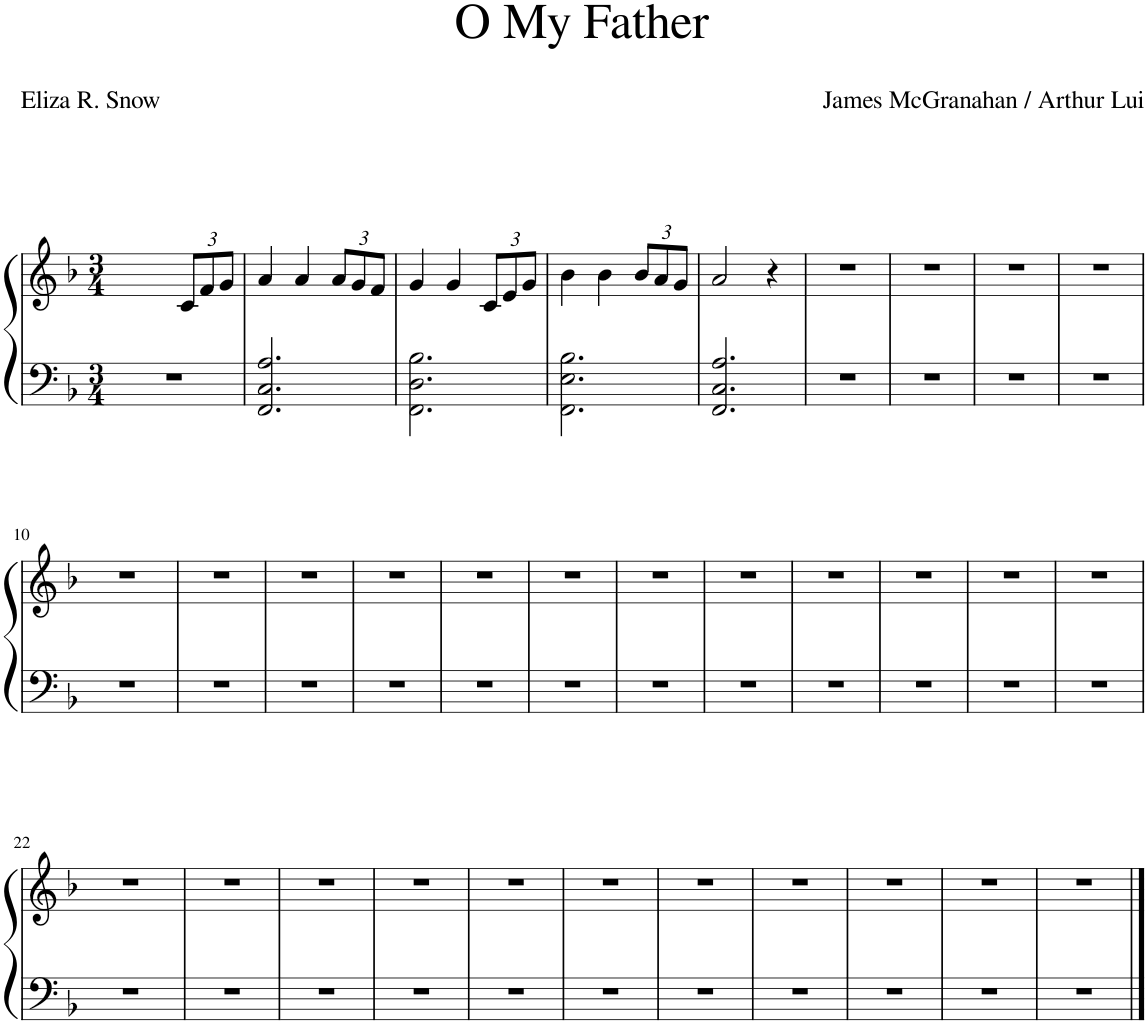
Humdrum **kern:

**kern	**kern
*part1	*part1
*staff2	*staff1
*I"Piano	*
*I'Pno.	*
*clefF4	*clefG2
*k[b-]	*k[b-]
*M3/4	*M3/4
=1	=1
2.r	2ryy
*	*Xbrackettup
.	12c/L
.	12f/
.	12g/J
=2	=2
2.FF/ 2.C/ 2.A/	4a/
.	4a/
.	12a/L
.	12g/
.	12f/J
=3	=3
2.FF\ 2.D\ 2.B-\	4g/
.	4g/
.	12c/L
.	12e/
.	12g/J
=4	=4
2.FF\ 2.E\ 2.B-\	4b-\
.	4b-\
.	12b-/L
.	12a/
.	12g/J
=5	=5
2.FF/ 2.C/ 2.A/	2a/
.	4r
=6	=6
2.r	2.r
=7	=7
2.r	2.r
=8	=8
2.r	2.r
=9	=9
2.r	2.r
!!LO:LB:g=z
=10	=10
2.r	2.r
=11	=11
2.r	2.r
=12	=12
2.r	2.r
=13	=13
2.r	2.r
=14	=14
2.r	2.r
=15	=15
2.r	2.r
=16	=16
2.r	2.r
=17	=17
2.r	2.r
=18	=18
2.r	2.r
=19	=19
2.r	2.r
=20	=20
2.r	2.r
=21	=21
2.r	2.r
!!LO:LB:g=z
=22	=22
2.r	2.r
=23	=23
2.r	2.r
=24	=24
2.r	2.r
=25	=25
2.r	2.r
=26	=26
2.r	2.r
=27	=27
2.r	2.r
=28	=28
2.r	2.r
=29	=29
2.r	2.r
=30	=30
2.r	2.r
=31	=31
2.r	2.r
=32	=32
2.r	2.r
==	==
*-	*-
